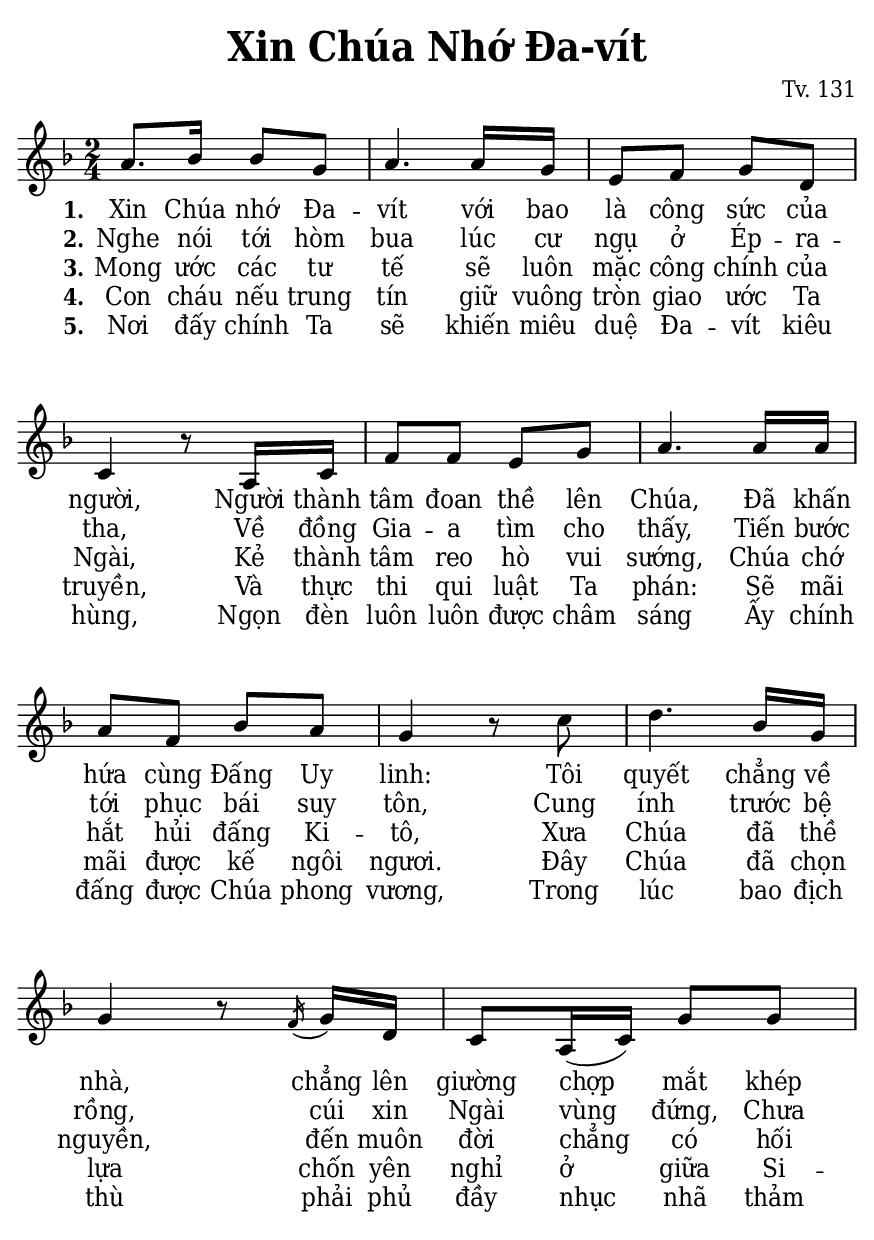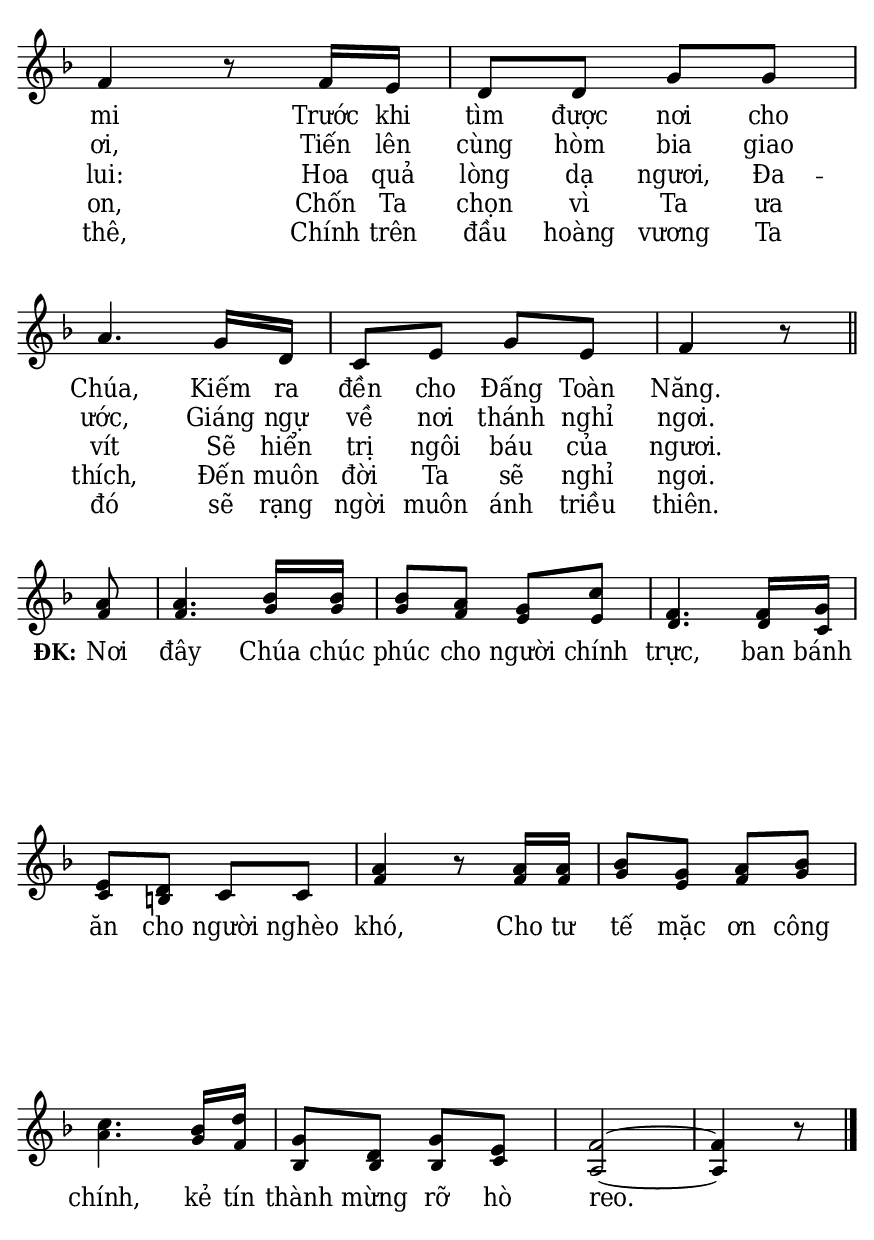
% Cài đặt chung\
\version "2.22.1"
\include "english.ly"

\header {
  title = \markup { \fontsize #1 "Xin Chúa Nhớ Đa-vít" }
  composer = "Tv. 131"
  %arranger = "Lm. Kim Long"
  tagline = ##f
}

% Nhạc phiên khúc
nhacPhienKhucSop = \relative c'' {
  a8. bf16 bf8 g |
  a4. a16 g |
  e8 f g d |
  c4 r8 a16 c |
  f8 f e g |
  a4. a16 a |
  a8 f bf a |
  g4 r8 c |
  d4. bf16 g |
  g4 r8 \slashedGrace { f16 ( } g) d |
  c8 a16 (c) g'8 g |
  f4 r8 f16 e |
  d8 d g g |
  a4. g16 d |
  c8 e g e |
  f4 r8 \bar "||" \break
  
  a |
  a4. bf16 bf |
  bf8 a g c |
  f,4. f16 g |
  e8 d c c |
  a'4 r8 a16 a |
  bf8 g a bf |
  c4. bf16 d |
  g,8 d g e |
  f2 ~ |
  f4 r8 \bar "|."
}

nhacPhienKhucAlto = \relative c' {
  R2*15
  r4.
  f8 |
  f4. g16 g |
  g8 f e e |
  d4. d16 c |
  c8 b! c c |
  f4 r8 f16 f |
  g8 e f g |
  a4. g16 f |
  bf,8 bf bf c |
  a2 ~ |
  a4 r8
}

% Lời phiên khúc
loiPhienKhucSop = \lyrics {
  <<
    {
      \set stanza = "1."
      Xin Chúa nhớ Đa -- vít với bao là công sức của người,
      Người thành tâm đoan thề lên Chúa,
      Đã khấn hứa cùng Đấng Uy linh:
      Tôi quyết chẳng về nhà,
      chẳng lên giường chợp mắt khép mi
      Trước khi tìm được nơi cho Chúa,
      Kiếm ra đền cho Đấng Toàn Năng.
    }
    \new Lyrics {
	    \set associatedVoice = "beSop"
	    \set stanza = "2."
	    Nghe nói tới hòm bua lúc cư ngụ ở Ép -- ra -- tha,
	    Về đồng Gia -- a tìm cho thấy,
	    Tiến bước tới phục bái suy tôn,
	    Cung ính trước bệ rồng,
	    cúi xin Ngài vùng đứng,
	    Chưa ơi, Tiến lên cùng hòm bia giao ước,
	    Giáng ngự về nơi thánh nghỉ ngơi.
    }
    \new Lyrics {
	    \set associatedVoice = "beSop"
	    \set stanza = "3."
	    Mong ước các tư tế sẽ luôn mặc công chính của Ngài,
	    Kẻ thành tâm reo hò vui sướng,
	    Chúa chớ hắt hủi đấng Ki -- tô,
	    Xưa Chúa đã thề nguyền, đến muôn đời chẳng có hối lui:
	    Hoa quả lòng dạ ngươi, Đa -- vít
	    Sẽ hiển trị ngôi báu của ngươi.
    }
    \new Lyrics {
	    \set associatedVoice = "beSop"
	    \set stanza = "4."
	    Con cháu nếu trung tín giữ vuông tròn giao ước Ta truyền,
	    Và thực thi qui luật Ta phán:
	    Sẽ mãi mãi được kế ngôi ngươi.
	    Đây Chúa đã chọn lựa chốn yên nghỉ ở giữa Si -- on,
	    Chốn Ta chọn vì Ta ưa thích,
	    Đến muôn đời Ta sẽ nghỉ ngơi.
    }
    \new Lyrics {
	    \set associatedVoice = "beSop"
	    \set stanza = "5."
	    Nơi đấy chính Ta sẽ khiến miêu duệ Đa -- vít kiêu hùng,
	    Ngọn đèn luôn luôn được châm sáng
	    Ấy chính đấng được Chúa phong vương,
	    Trong lúc bao địch thù phải phủ đầy nhục nhã thảm thê,
	    Chính trên đầu hoàng vương Ta đó
	    sẽ rạng ngời muôn ánh triều thiên.
    }
  >>
  \set stanza = "ĐK:"
  Nơi đây Chúa chúc phúc cho người chính trực,
  ban bánh ăn cho người nghèo khó,
  Cho tư tế mặc ơn công chính,
  kẻ tín thành mừng rỡ hò reo.
}

% Dàn trang
\paper {
  #(set-paper-size "a5")
  top-margin = 3\mm
  bottom-margin = 3\mm
  left-margin = 3\mm
  right-margin = 3\mm
  indent = #0
  #(define fonts
	 (make-pango-font-tree "Deja Vu Serif Condensed"
	 		       "Deja Vu Serif Condensed"
			       "Deja Vu Serif Condensed"
			       (/ 20 20)))
  print-page-number = ##f
  page-count = 2
  %ragged-bottom = ##t
}

TongNhip = {
  \key f \major \time 2/4
  \set Timing.beamExceptions = #'()
  \set Timing.baseMoment = #(ly:make-moment 1/4)
}

% Đổi kích thước nốt cho bè phụ
notBePhu =
#(define-music-function (font-size music) (number? ly:music?)
   (for-some-music
     (lambda (m)
       (if (music-is-of-type? m 'rhythmic-event)
           (begin
             (set! (ly:music-property m 'tweaks)
                   (cons `(font-size . ,font-size)
                         (ly:music-property m 'tweaks)))
             #t)
           #f))
     music)
   music)

\score {
  \new ChoirStaff <<
    \new Staff \with {
        \consists "Merge_rests_engraver"
        printPartCombineTexts = ##f
      }
      <<
      \new Voice \TongNhip \partCombine 
        \nhacPhienKhucSop
        \notBePhu -1 { \nhacPhienKhucAlto }
      \new NullVoice = beSop \nhacPhienKhucSop
      \new Lyrics \lyricsto beSop \loiPhienKhucSop
      >>
  >>
  \layout {
    %\override Staff.TimeSignature.transparent = ##t
    \override Lyrics.LyricSpace.minimum-distance = #0.8
    \override Score.BarNumber.break-visibility = ##(#f #f #f)
    \override Score.SpacingSpanner.uniform-stretching = ##t
  } 
}
